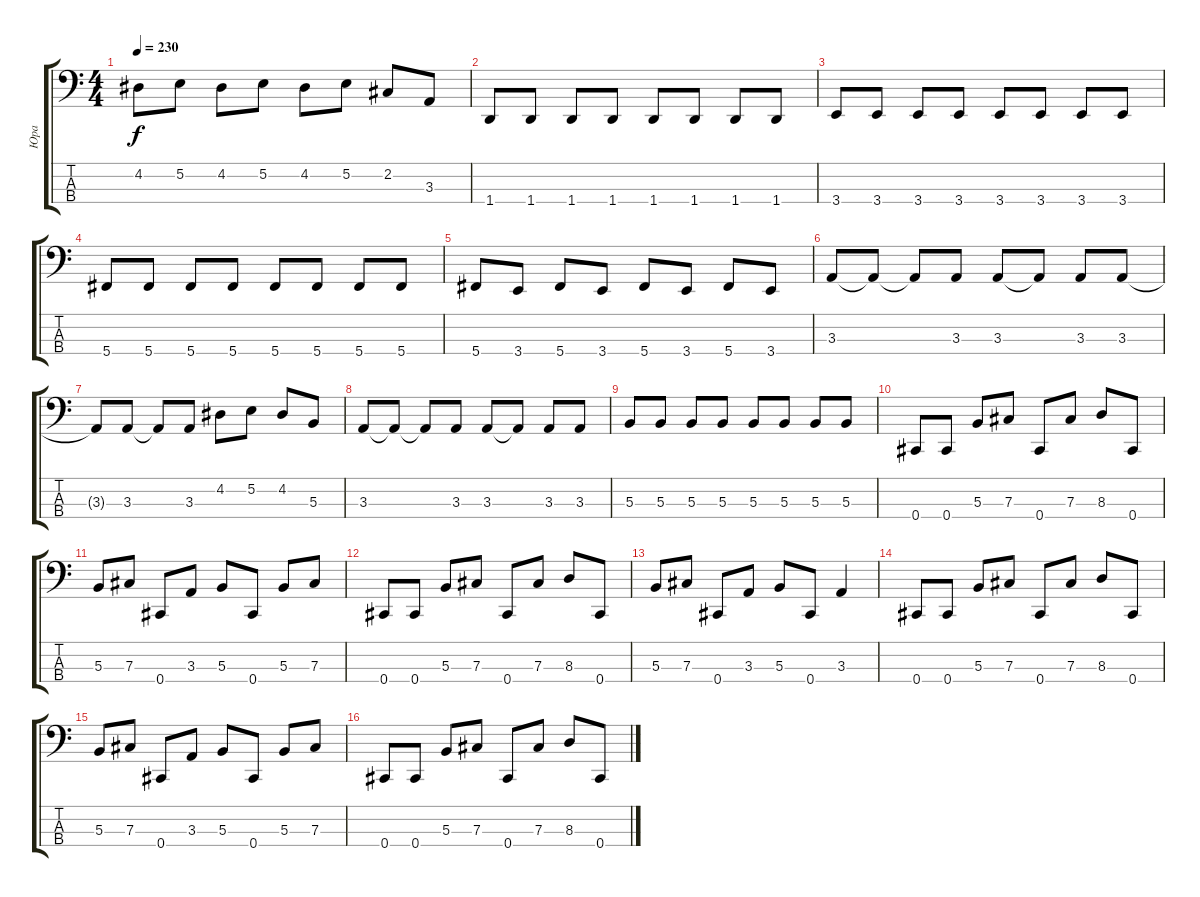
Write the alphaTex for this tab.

\track ("Юра" "Юра") {instrument acousticbass}
\staff {score tabs}
\tuning (E2 B1 Gb1 Db1) {hide}
\ts (4 4)
\tempo 230
\clef f4
\ks c
4.2.8{dy f} 5.2.8 4.2.8 5.2.8 4.2.8 5.2.8 2.2.8 3.3.8 |
1.4.8 1.4.8 1.4.8 1.4.8 1.4.8 1.4.8 1.4.8 1.4.8 |
3.4.8 3.4.8 3.4.8 3.4.8 3.4.8 3.4.8 3.4.8 3.4.8 |
5.4.8 5.4.8 5.4.8 5.4.8 5.4.8 5.4.8 5.4.8 5.4.8 |
5.4.8 3.4.8 5.4.8 3.4.8 5.4.8 3.4.8 5.4.8 3.4.8 |
3.3.8 3.3{t}.8 3.3{t}.8 3.3.8 3.3.8 3.3{t}.8 3.3.8 3.3.8 |
3.3{t}.8 3.3.8 3.3{t}.8 3.3.8 4.2.8 5.2.8 4.2.8 5.3.8 |
3.3.8 3.3{t}.8 3.3{t}.8 3.3.8 3.3.8 3.3{t}.8 3.3.8 3.3.8 |
5.3.8 5.3.8 5.3.8 5.3.8 5.3.8 5.3.8 5.3.8 5.3.8 |
0.4.8 0.4.8 5.3.8 7.3.8 0.4.8 7.3.8 8.3.8 0.4.8 |
5.3.8 7.3.8 0.4.8 3.3.8 5.3.8 0.4.8 5.3.8 7.3.8 |
0.4.8 0.4.8 5.3.8 7.3.8 0.4.8 7.3.8 8.3.8 0.4.8 |
5.3.8 7.3.8 0.4.8 3.3.8 5.3.8 0.4.8 3.3.4 |
0.4.8 0.4.8 5.3.8 7.3.8 0.4.8 7.3.8 8.3.8 0.4.8 |
5.3.8 7.3.8 0.4.8 3.3.8 5.3.8 0.4.8 5.3.8 7.3.8 |
0.4.8 0.4.8 5.3.8 7.3.8 0.4.8 7.3.8 8.3.8 0.4.8
